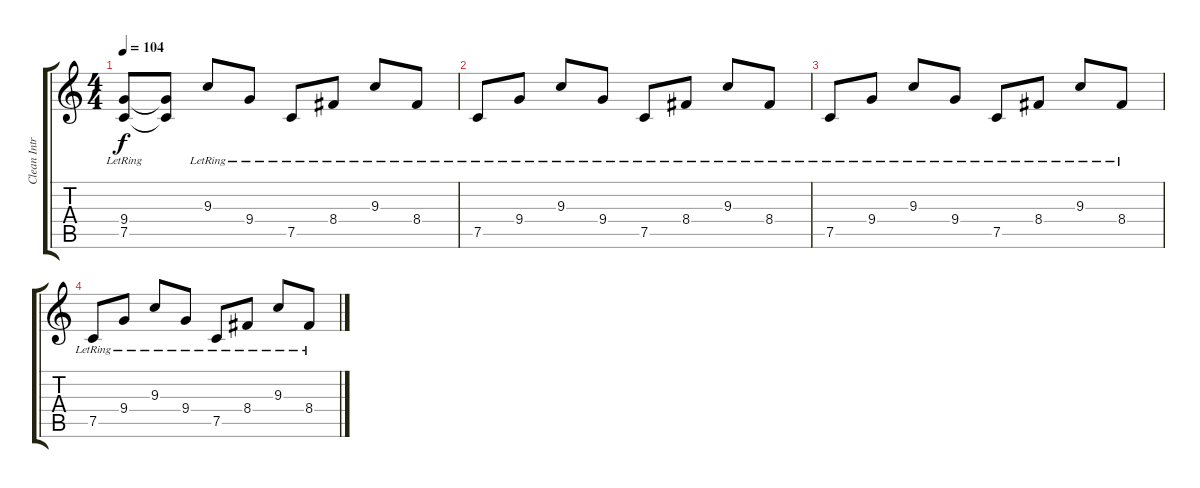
\track ("Clean Intro" "Clean Intr") {instrument electricguitarclean}
\staff {score tabs}
\tuning (C4 G3 Eb3 Bb2 F2 C2) {hide}
\ts (4 4)
\tempo 104
\clef g2
\ks c
(9.4{lr} 7.5{lr}).8{dy f instrument electricguitarclean} (9.4{t} 7.5{t}).8 9.3{lr}.8 9.4{lr}.8 7.5{lr}.8 8.4{lr}.8 9.3{lr}.8 8.4{lr}.8 |
7.5{lr}.8 9.4{lr}.8 9.3{lr}.8 9.4{lr}.8 7.5{lr}.8 8.4{lr}.8 9.3{lr}.8 8.4{lr}.8 |
7.5{lr}.8 9.4{lr}.8 9.3{lr}.8 9.4{lr}.8 7.5{lr}.8 8.4{lr}.8 9.3{lr}.8 8.4{lr}.8 |
7.5{lr}.8 9.4{lr}.8 9.3{lr}.8 9.4{lr}.8 7.5{lr}.8 8.4{lr}.8 9.3{lr}.8 8.4{lr}.8
